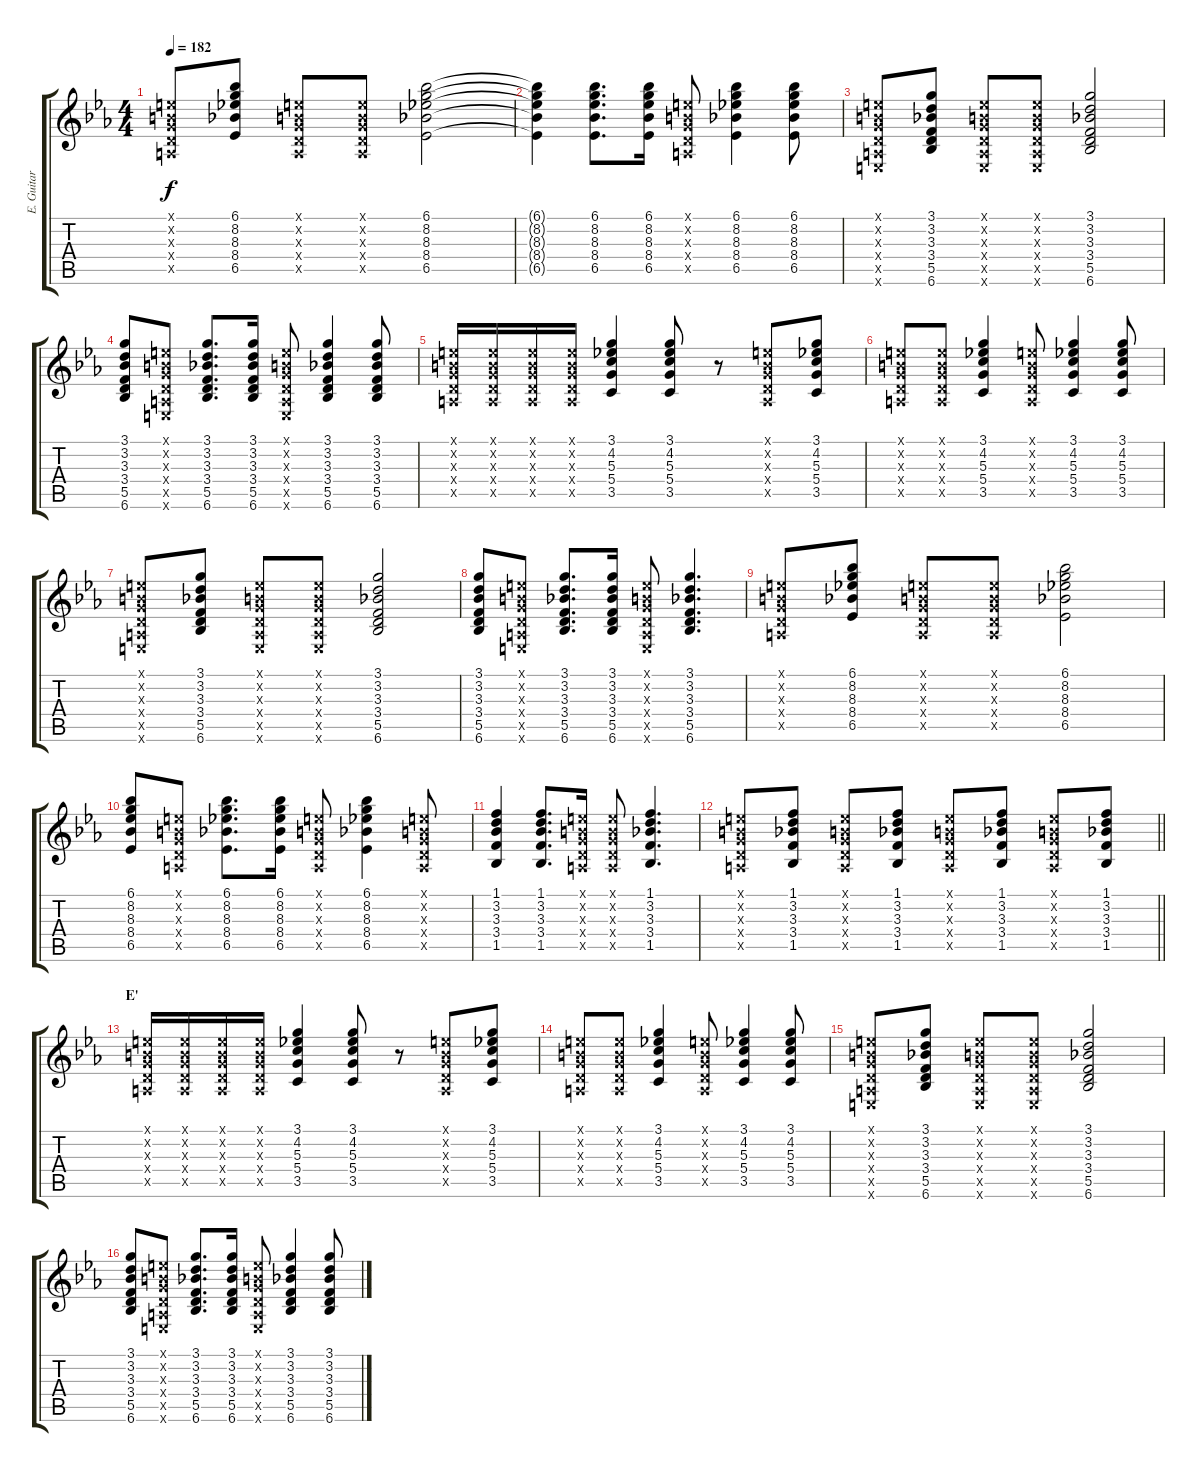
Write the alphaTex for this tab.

\track ("E. Guitar I" "E. Guitar ") {instrument overdrivenguitar}
\staff {score tabs}
\tuning (E4 B3 G3 D3 A2 E2) {hide}
\ts (4 4)
\tempo 182
\clef g2
\ks eb
(0.1{x} 0.2{x} 0.3{x} 0.4{x} 0.5{x}).8{dy f} (6.1 8.2 8.3 8.4 6.5).8 (0.1{x} 0.2{x} 0.3{x} 0.4{x} 0.5{x}).8 (0.1{x} 0.2{x} 0.3{x} 0.4{x} 0.5{x}).8 (6.1 8.2 8.3 8.4 6.5).2 |
(6.1{t} 8.2{t} 8.3{t} 8.4{t} 6.5{t}).4 (6.1 8.2 8.3 8.4 6.5).8{d} (6.1 8.2 8.3 8.4 6.5).16 (0.1{x} 0.2{x} 0.3{x} 0.4{x} 0.5{x}).8 (6.1 8.2 8.3 8.4 6.5).4 (6.1 8.2 8.3 8.4 6.5).8 |
(0.1{x} 0.2{x} 0.3{x} 0.4{x} 0.5{x} 0.6{x}).8 (3.1 3.2 3.3 3.4 5.5 6.6).8 (0.1{x} 0.2{x} 0.3{x} 0.4{x} 0.5{x} 0.6{x}).8 (0.1{x} 0.2{x} 0.3{x} 0.4{x} 0.5{x} 0.6{x}).8 (3.1 3.2 3.3 3.4 5.5 6.6).2 |
(3.1 3.2 3.3 3.4 5.5 6.6).8 (0.1{x} 0.2{x} 0.3{x} 0.4{x} 0.5{x} 0.6{x}).8 (3.1 3.2 3.3 3.4 5.5 6.6).8{d} (3.1 3.2 3.3 3.4 5.5 6.6).16 (0.1{x} 0.2{x} 0.3{x} 0.4{x} 0.5{x} 0.6{x}).8 (3.1 3.2 3.3 3.4 5.5 6.6).4 (3.1 3.2 3.3 3.4 5.5 6.6).8 |
(0.1{x} 0.2{x} 0.3{x} 0.4{x} 0.5{x}).16 (0.1{x} 0.2{x} 0.3{x} 0.4{x} 0.5{x}).16 (0.1{x} 0.2{x} 0.3{x} 0.4{x} 0.5{x}).16 (0.1{x} 0.2{x} 0.3{x} 0.4{x} 0.5{x}).16 (3.1 4.2 5.3 5.4 3.5).4 (3.1 4.2 5.3 5.4 3.5).8 r.8 (0.1{x} 0.2{x} 0.3{x} 0.4{x} 0.5{x}).8 (3.1 4.2 5.3 5.4 3.5).8 |
(0.1{x} 0.2{x} 0.3{x} 0.4{x} 0.5{x}).8 (0.1{x} 0.2{x} 0.3{x} 0.4{x} 0.5{x}).8 (3.1 4.2 5.3 5.4 3.5).4 (0.1{x} 0.2{x} 0.3{x} 0.4{x} 0.5{x}).8 (3.1 4.2 5.3 5.4 3.5).4 (3.1 4.2 5.3 5.4 3.5).8 |
(0.1{x} 0.2{x} 0.3{x} 0.4{x} 0.5{x} 0.6{x}).8 (3.1 3.2 3.3 3.4 5.5 6.6).8 (0.1{x} 0.2{x} 0.3{x} 0.4{x} 0.5{x} 0.6{x}).8 (0.1{x} 0.2{x} 0.3{x} 0.4{x} 0.5{x} 0.6{x}).8 (3.1 3.2 3.3 3.4 5.5 6.6).2 |
(3.1 3.2 3.3 3.4 5.5 6.6).8 (0.1{x} 0.2{x} 0.3{x} 0.4{x} 0.5{x} 0.6{x}).8 (3.1 3.2 3.3 3.4 5.5 6.6).8{d} (3.1 3.2 3.3 3.4 5.5 6.6).16 (0.1{x} 0.2{x} 0.3{x} 0.4{x} 0.5{x} 0.6{x}).8 (3.1 3.2 3.3 3.4 5.5 6.6).4{d} |
(0.1{x} 0.2{x} 0.3{x} 0.4{x} 0.5{x}).8 (6.1 8.2 8.3 8.4 6.5).8 (0.1{x} 0.2{x} 0.3{x} 0.4{x} 0.5{x}).8 (0.1{x} 0.2{x} 0.3{x} 0.4{x} 0.5{x}).8 (6.1 8.2 8.3 8.4 6.5).2 |
(6.1 8.2 8.3 8.4 6.5).8 (0.1{x} 0.2{x} 0.3{x} 0.4{x} 0.5{x}).8 (6.1 8.2 8.3 8.4 6.5).8{d} (6.1 8.2 8.3 8.4 6.5).16 (0.1{x} 0.2{x} 0.3{x} 0.4{x} 0.5{x}).8 (6.1 8.2 8.3 8.4 6.5).4 (0.1{x} 0.2{x} 0.3{x} 0.4{x} 0.5{x}).8 |
(1.1 3.2 3.3 3.4 1.5).4 (1.1 3.2 3.3 3.4 1.5).8{d} (0.1{x} 0.2{x} 0.3{x} 0.4{x} 0.5{x}).16 (0.1{x} 0.2{x} 0.3{x} 0.4{x} 0.5{x}).8 (1.1 3.2 3.3 3.4 1.5).4{d} |
\barLineRight lightlight
(0.1{x} 0.2{x} 0.3{x} 0.4{x} 0.5{x}).8 (1.1 3.2 3.3 3.4 1.5).8 (0.1{x} 0.2{x} 0.3{x} 0.4{x} 0.5{x}).8 (1.1 3.2 3.3 3.4 1.5).8 (0.1{x} 0.2{x} 0.3{x} 0.4{x} 0.5{x}).8 (1.1 3.2 3.3 3.4 1.5).8 (0.1{x} 0.2{x} 0.3{x} 0.4{x} 0.5{x}).8 (1.1 3.2 3.3 3.4 1.5).8 |
\section ("" "E'")
(0.1{x} 0.2{x} 0.3{x} 0.4{x} 0.5{x}).16 (0.1{x} 0.2{x} 0.3{x} 0.4{x} 0.5{x}).16 (0.1{x} 0.2{x} 0.3{x} 0.4{x} 0.5{x}).16 (0.1{x} 0.2{x} 0.3{x} 0.4{x} 0.5{x}).16 (3.1 4.2 5.3 5.4 3.5).4 (3.1 4.2 5.3 5.4 3.5).8 r.8 (0.1{x} 0.2{x} 0.3{x} 0.4{x} 0.5{x}).8 (3.1 4.2 5.3 5.4 3.5).8 |
(0.1{x} 0.2{x} 0.3{x} 0.4{x} 0.5{x}).8 (0.1{x} 0.2{x} 0.3{x} 0.4{x} 0.5{x}).8 (3.1 4.2 5.3 5.4 3.5).4 (0.1{x} 0.2{x} 0.3{x} 0.4{x} 0.5{x}).8 (3.1 4.2 5.3 5.4 3.5).4 (3.1 4.2 5.3 5.4 3.5).8 |
(0.1{x} 0.2{x} 0.3{x} 0.4{x} 0.5{x} 0.6{x}).8 (3.1 3.2 3.3 3.4 5.5 6.6).8 (0.1{x} 0.2{x} 0.3{x} 0.4{x} 0.5{x} 0.6{x}).8 (0.1{x} 0.2{x} 0.3{x} 0.4{x} 0.5{x} 0.6{x}).8 (3.1 3.2 3.3 3.4 5.5 6.6).2 |
(3.1 3.2 3.3 3.4 5.5 6.6).8 (0.1{x} 0.2{x} 0.3{x} 0.4{x} 0.5{x} 0.6{x}).8 (3.1 3.2 3.3 3.4 5.5 6.6).8{d} (3.1 3.2 3.3 3.4 5.5 6.6).16 (0.1{x} 0.2{x} 0.3{x} 0.4{x} 0.5{x} 0.6{x}).8 (3.1 3.2 3.3 3.4 5.5 6.6).4 (3.1 3.2 3.3 3.4 5.5 6.6).8
